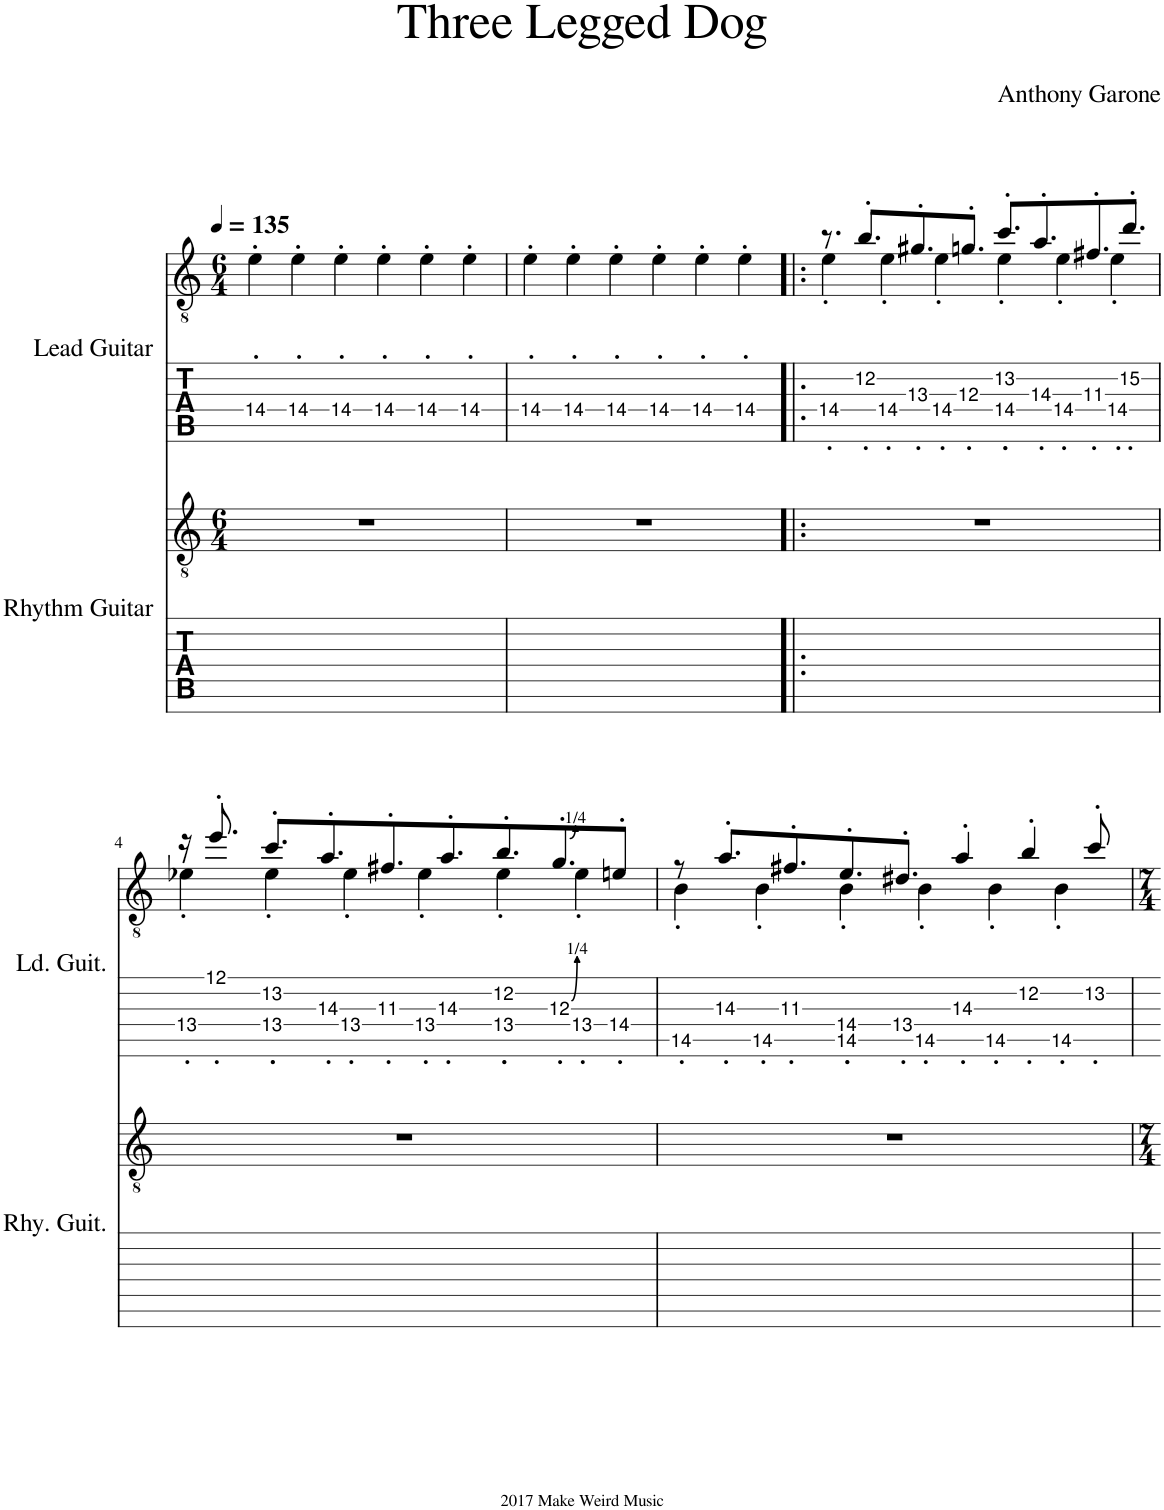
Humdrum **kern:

**kern	**kern	**kern	**kern
*part2	*part2	*part1	*part1
*staff4	*staff3	*staff2	*staff1
*I"Rhythm Guitar	*	*I"Lead Guitar	*
*I'Rhy. Guit.	*	*I'Ld. Guit.	*
*stria7	*	*stria6	*
*	*clefGv2	*	*clefGv2
*k[]	*k[]	*k[]	*k[]
*M6/4	*M6/4	*M6/4	*M6/4
*MM135	*MM135	*MM135	*MM135
=1	=1	=1	=1
1.r	1.r	4e'	4e'\
.	.	4e'	4e'\
.	.	4e'	4e'\
.	.	4e'	4e'\
.	.	4e'	4e'\
.	.	4e'	4e'\
=2	=2	=2	=2
1.r	1.r	4e'	4e'\
.	.	4e'	4e'\
.	.	4e'	4e'\
.	.	4e'	4e'\
.	.	4e'	4e'\
.	.	4e'	4e'\
=3!|:	=3!|:	=3!|:	=3!|:
*	*	*^	*^
1.r	1.r	8.r	4e'	8.r	4e'\
.	.	8.b'L	.	8.b'/L	.
.	.	.	4e'	.	4e'\
.	.	8.g#X'	.	8.g#X'/	.
.	.	.	4e'	.	4e'\
.	.	8.gn'J	.	8.gn'/J	.
.	.	8.cc'L	4e'	8.cc'/L	4e'\
.	.	8.a'	.	8.a'/	.
.	.	.	4e'	.	4e'\
.	.	8.f#X'	.	8.f#X'/	.
.	.	.	4e'	.	4e'\
.	.	8.dd'J	.	8.dd'/J	.
!!LO:LB:g=z	!!
=4	=4	=4	=4	=4	=4
1.r	1.r	16r	4e-'	16r	4e-X'\
.	.	8.ee'L	.	8.ee'/	.
.	.	8.cc'	4e-'	8.cc'/L	4e-'\
.	.	8.a'	.	8.a'/	.
.	.	.	4e-'	.	4e-'\
.	.	8.f#'J	.	8.f#X'/	.
.	.	.	4e-'	.	4e-'\
.	.	8.a'L	.	8.a'/	.
.	.	8.b'	4e-'	8.b'/	4e-'\
.	.	8.g'	.	8.g'/	.
.	.	.	4e-'	.	4e-'\
.	.	8e'J	.	8en'/J	.
=5	=5	=5	=5	=5	=5
1.r	1.r	8r	4B'	8r	4B'\
.	.	8.a'L	.	8.a'/L	.
.	.	.	4B'	.	4B'\
.	.	8.f#'	.	8.f#X'/	.
.	.	8.e'	4B'	8.e'/	4B'\
.	.	8.d#'J	.	8.d#X'/J	.
.	.	.	4B'	.	4B'\
.	.	4a'	.	4a'/	.
.	.	.	4B'	.	4B'\
.	.	4b'	.	4b'/	.
.	.	.	4B'	.	4B'\
.	.	8cc'	.	8cc'/	.
*	*	*v	*v	*	*
*	*	*	*v	*v
=	=	=	=
*-	*-	*-	*-
